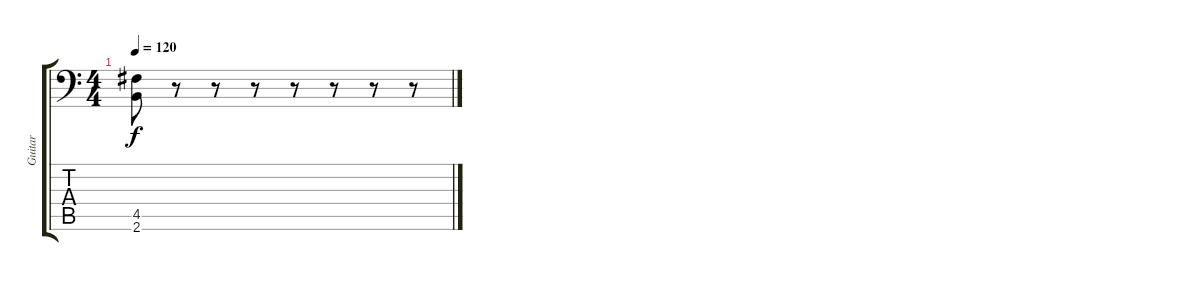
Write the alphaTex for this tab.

\track ("Guitar" "Guitar") {instrument distortionguitar}
\staff {score tabs}
\tuning (A3 E3 C3 G2 D2 A1) {hide}
\ts (4 4)
\tempo 120
\clef f4
\ks c
(4.5 2.6).8{dy f} r.8 r.8 r.8 r.8 r.8 r.8 r.8
